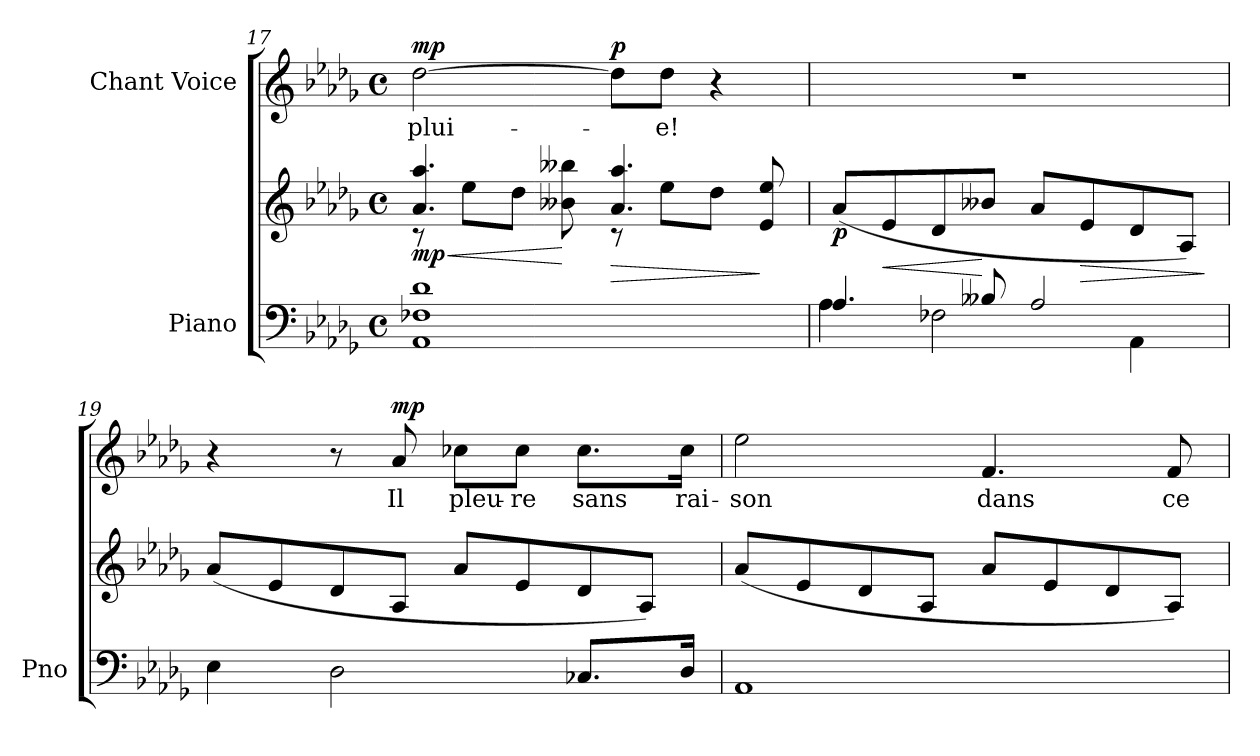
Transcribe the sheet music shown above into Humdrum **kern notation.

**kern	**kern	**dynam	**kern	**text	**dynam
*part2	*part2	*part2	*part1	*part1	*part1
*staff3	*staff2	*staff2/3	*staff1	*staff1	*staff1
*I"Piano	*	*	*I"Chant               Voice	*	*
*I'Pno	*	*	*	*	*
*clefF4	*clefG2	*	*clefG2	*	*
*k[b-e-a-d-g-]	*k[b-e-a-d-g-]	*	*k[b-e-a-d-g-]	*	*
*M4/4	*M4/4	*	*M4/4	*	*
*met(c)	*met(c)	*	*met(c)	*	*
=17	=17	=17	=17	=17	=17
!	!	!LO:HP:b	!	!	!
*	*^	*	*	*	*
!	!	!	!LO:DY:n=1:b	!	!	!LO:DY:a
1AA- 1F-X 1d-	4.a-/ 4.aa-/	8r	< mp	[2dd-\	plui-	mp
.	.	8ee-\L	.	.	.	.
.	.	8dd-\J	.	.	.	.
.	8b--X\ 8bb--X\	8ryy	[	.	.	.
!	!	!	!LO:HP:b	!	!	!LO:DY:a
.	4.a-/ 4.aa-/	8r	>	8dd-\L]	.	p
.	.	8ee-\L	.	8dd-\J	-e!	.
.	.	8dd-\J	.	4r	.	.
.	8e-/ 8ee-/	8ryy	]	.	.	.
=18	=18	=18	=18	=18	=18	=18
*^	*	*	*	*	*	*
!LO:N:head=solid	!LO:N:head=solid	!	!	!LO:DY:b	!	!	!
*	*	*v	*v	*	*	*	*
4.A-/	4A-\	(8a-/L	p	1r	.	.
!	!	!	!LO:HP:b	!	!	!
.	.	8e-/	<	.	.	.
.	2F-X\	8d-/	.	.	.	.
8B--X/	.	8b--X/J	[	.	.	.
2A-/	.	8a-/L	.	.	.	.
!	!	!	!LO:HP:b	!	!	!
.	.	8e-/	>	.	.	.
.	4AA-\	8d-/	.	.	.	.
.	.	8A-/J)	.	.	.	.
*v	*v	*	*	*	*	*
.	.	]	.	.	.
=19	=19	=19	=19	=19	=19
4E-\	(8a-/L	.	4r	.	.
.	8e-/	.	.	.	.
2D-\	8d-/	.	8r	.	.
!	!	!	!	!	!LO:DY:a
.	8A-/J	.	8a-/	Il	mp
.	8a-/L	.	8cc-X\L	pleu-	.
.	8e-/	.	8cc-\J	-re	.
8.C-X/L	8d-/	.	8.cc-\L	sans	.
.	8A-/J)	.	.	.	.
16D-/Jk	.	.	16cc-\Jk	rai-	.
=20	=20	=20	=20	=20	=20
1AA-	(8a-/L	.	2ee-\	-son	.
.	8e-/	.	.	.	.
.	8d-/	.	.	.	.
.	8A-/J	.	.	.	.
.	8a-/L	.	4.f/	dans	.
.	8e-/	.	.	.	.
.	8d-/	.	.	.	.
.	8A-/J)	.	8f/	ce	.
=	=	=	=	=	=
*-	*-	*-	*-	*-	*-
